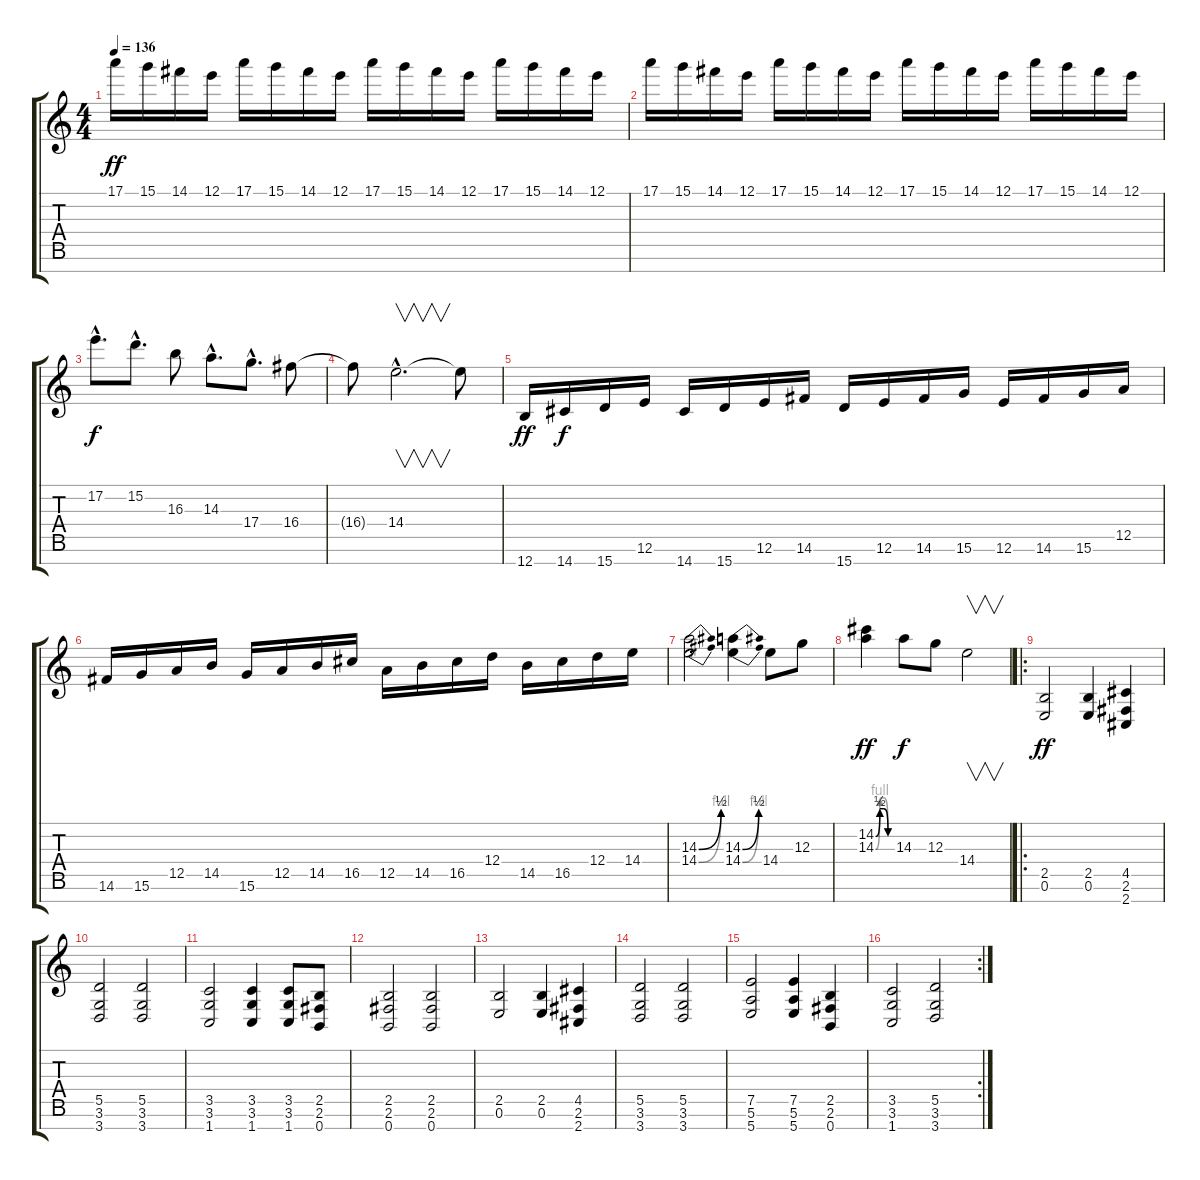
\track "" {instrument overdrivenguitar}
\staff {score tabs}
\tuning (E4 B3 G3 D3 A2 E2 B1) {hide}
\ts (4 4)
\tempo 136
\clef g2
\ks c
17.1.16{dy ff} 15.1.16 14.1.16 12.1.16 17.1.16 15.1.16 14.1.16 12.1.16 17.1.16 15.1.16 14.1.16 12.1.16 17.1.16 15.1.16 14.1.16 12.1.16 |
17.1.16 15.1.16 14.1.16 12.1.16 17.1.16 15.1.16 14.1.16 12.1.16 17.1.16 15.1.16 14.1.16 12.1.16 17.1.16 15.1.16 14.1.16 12.1.16 |
17.2{hac}.8{d dy f} 15.2{hac}.8{d} 16.3.8 14.3{hac}.8{d} 17.4{hac}.8{d} 16.4.8 |
16.4{t}.8 14.4{hac}.2{v d} 14.4{t}.8 |
12.7.16{dy ff} 14.7.16{dy f} 15.7.16 12.6.16 14.7.16 15.7.16 12.6.16 14.6.16 15.7.16 12.6.16 14.6.16 15.6.16 12.6.16 14.6.16 15.6.16 12.5.16 |
14.6.16 15.6.16 12.5.16 14.5.16 15.6.16 12.5.16 14.5.16 16.5.16 12.5.16 14.5.16 16.5.16 12.4.16 14.5.16 16.5.16 12.4.16 14.4.16 |
(14.3{be (bend 0 0 60 2)} 14.4{be (bend 0 0 60 4)}).2 (14.3{be (bend 0 0 60 2)} 14.4{be (bend 0 0 60 4)}).4 14.4.8 12.3.8 |
(14.2{be (custom 0 0 15 2 30 2 45 0 60 0)} 14.3{be (custom 0 0 15 4 30 4 45 0 60 0)}).4{dy ff} 14.3.8{dy f} 12.3.8 14.4.2{v} |
\ro
(2.5 0.6).2{dy ff} (2.5 0.6).4 (4.5 2.6 2.7).4 |
(5.5 3.6 3.7).2 (5.5 3.6 3.7).2 |
(3.5 3.6 1.7).2 (3.5 3.6 1.7).4 (3.5 3.6 1.7).8 (2.5 2.6 0.7).8 |
(2.5 2.6 0.7).2 (2.5 2.6 0.7).2 |
(2.5 0.6).2 (2.5 0.6).4 (4.5 2.6 2.7).4 |
(5.5 3.6 3.7).2 (5.5 3.6 3.7).2 |
(7.5 5.6 5.7).2 (7.5 5.6 5.7).4 (2.5 2.6 0.7).4 |
\rc 2
(3.5 3.6 1.7).2 (5.5 3.6 3.7).2
